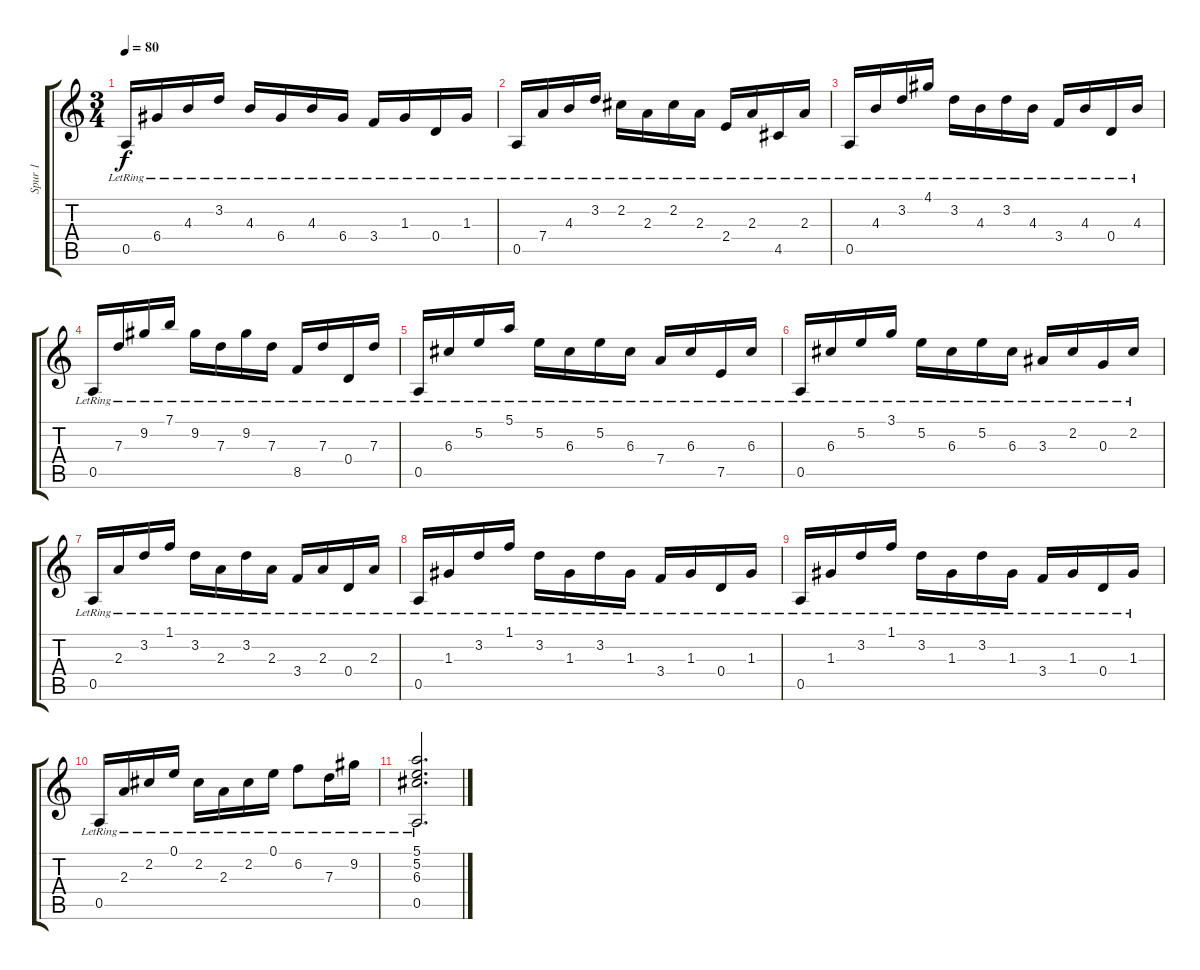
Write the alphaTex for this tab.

\track ("Spur 1" "Spur 1") {instrument acousticguitarsteel}
\staff {score tabs}
\tuning (E4 B3 G3 D3 A2 E2) {hide}
\ts (3 4)
\tempo 80
\clef g2
\ks c
0.5{lr}.16{dy f} 6.4{lr}.16 4.3{lr}.16 3.2{lr}.16 4.3{lr}.16 6.4{lr}.16 4.3{lr}.16 6.4{lr}.16 3.4{lr}.16 1.3{lr}.16 0.4{lr}.16 1.3{lr}.16 |
0.5{lr}.16 7.4{lr}.16 4.3{lr}.16 3.2{lr}.16 2.2{lr}.16 2.3{lr}.16 2.2{lr}.16 2.3{lr}.16 2.4{lr}.16 2.3{lr}.16 4.5{lr}.16 2.3{lr}.16 |
0.5{lr}.16 4.3{lr}.16 3.2{lr}.16 4.1{lr}.16 3.2{lr}.16 4.3{lr}.16 3.2{lr}.16 4.3{lr}.16 3.4{lr}.16 4.3{lr}.16 0.4{lr}.16 4.3{lr}.16 |
0.5{lr}.16 7.3{lr}.16 9.2{lr}.16 7.1{lr}.16 9.2{lr}.16 7.3{lr}.16 9.2{lr}.16 7.3{lr}.16 8.5{lr}.16 7.3{lr}.16 0.4{lr}.16 7.3{lr}.16 |
0.5{lr}.16 6.3{lr}.16 5.2{lr}.16 5.1{lr}.16 5.2{lr}.16 6.3{lr}.16 5.2{lr}.16 6.3{lr}.16 7.4{lr}.16 6.3{lr}.16 7.5{lr}.16 6.3{lr}.16 |
0.5{lr}.16 6.3{lr}.16 5.2{lr}.16 3.1{lr}.16 5.2{lr}.16 6.3{lr}.16 5.2{lr}.16 6.3{lr}.16 3.3{lr}.16 2.2{lr}.16 0.3{lr}.16 2.2{lr}.16 |
0.5{lr}.16 2.3{lr}.16 3.2{lr}.16 1.1{lr}.16 3.2{lr}.16 2.3{lr}.16 3.2{lr}.16 2.3{lr}.16 3.4{lr}.16 2.3{lr}.16 0.4{lr}.16 2.3{lr}.16 |
0.5{lr}.16 1.3{lr}.16 3.2{lr}.16 1.1{lr}.16 3.2{lr}.16 1.3{lr}.16 3.2{lr}.16 1.3{lr}.16 3.4{lr}.16 1.3{lr}.16 0.4{lr}.16 1.3{lr}.16 |
0.5{lr}.16 1.3{lr}.16 3.2{lr}.16 1.1{lr}.16 3.2{lr}.16 1.3{lr}.16 3.2{lr}.16 1.3{lr}.16 3.4{lr}.16 1.3{lr}.16 0.4{lr}.16 1.3{lr}.16 |
0.5{lr}.16 2.3{lr}.16 2.2{lr}.16 0.1{lr}.16 2.2{lr}.16 2.3{lr}.16 2.2{lr}.16 0.1{lr}.16 6.2{lr}.8 7.3{lr}.16 9.2{lr}.16 |
(5.1{lr} 5.2{lr} 6.3{lr} 0.5{lr}).2{d}
